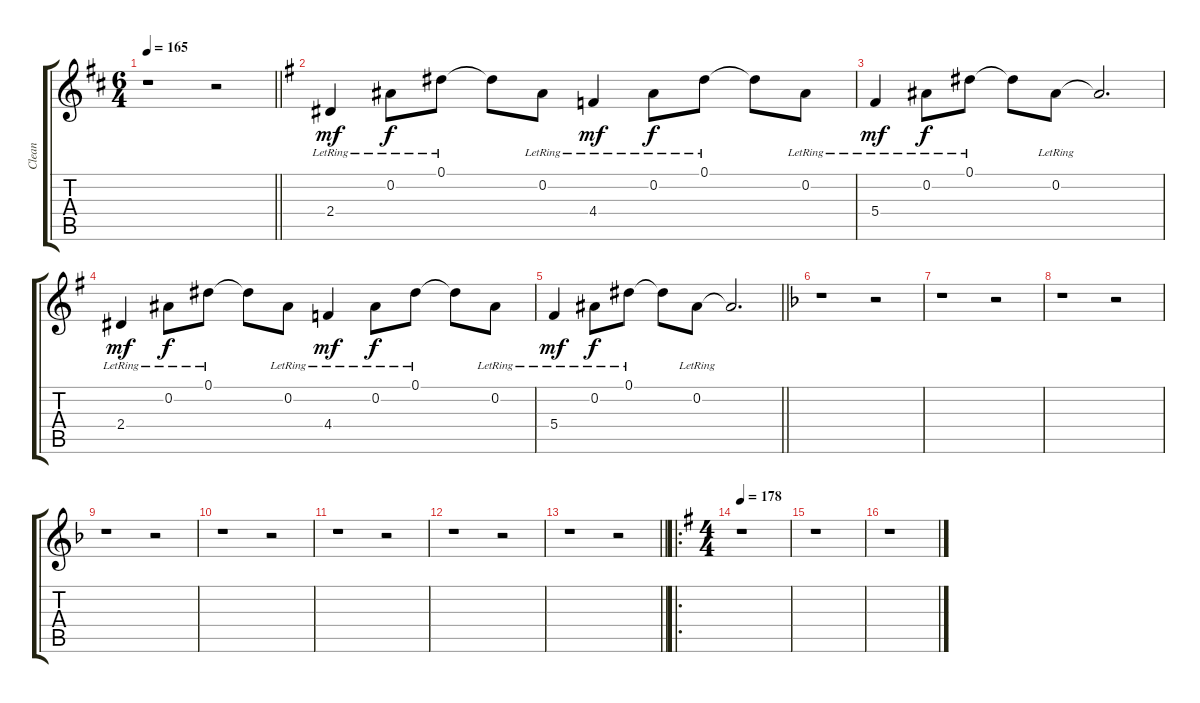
\track ("Clean" "Clean") {instrument electricguitarclean}
\staff {score tabs}
\tuning (Eb4 Bb3 Gb3 Db3 Ab2 Eb2) {hide}
\ts (6 4)
\tempo 165
\clef g2
\barLineRight lightlight
\ks d
r.1{dy f} r.2 |
\ks g
2.4{lr}.4{dy mf} 0.2{lr}.8{dy f} 0.1{lr}.8 0.1{t}.8 0.2{lr}.8 4.4{lr}.4{dy mf} 0.2{lr}.8{dy f} 0.1{lr}.8 0.1{t}.8 0.2{lr}.8 |
5.4{lr}.4{dy mf} 0.2{lr}.8{dy f} 0.1{lr}.8 0.1{t}.8 0.2{lr}.8 0.2{t}.2{d} |
2.4{lr}.4{dy mf} 0.2{lr}.8{dy f} 0.1{lr}.8 0.1{t}.8 0.2{lr}.8 4.4{lr}.4{dy mf} 0.2{lr}.8{dy f} 0.1{lr}.8 0.1{t}.8 0.2{lr}.8 |
\barLineRight lightlight
5.4{lr}.4{dy mf} 0.2{lr}.8{dy f} 0.1{lr}.8 0.1{t}.8 0.2{lr}.8 0.2{t}.2{d} |
\ks f
r.1 r.2 |
r.1 r.2 |
r.1 r.2 |
r.1 r.2 |
r.1 r.2 |
r.1 r.2 |
r.1 r.2 |
\barLineRight lightlight
r.1 r.2 |
\ro
\ts (4 4)
\tempo 178
\ks g
r.1 |
r.1 |
r.1
